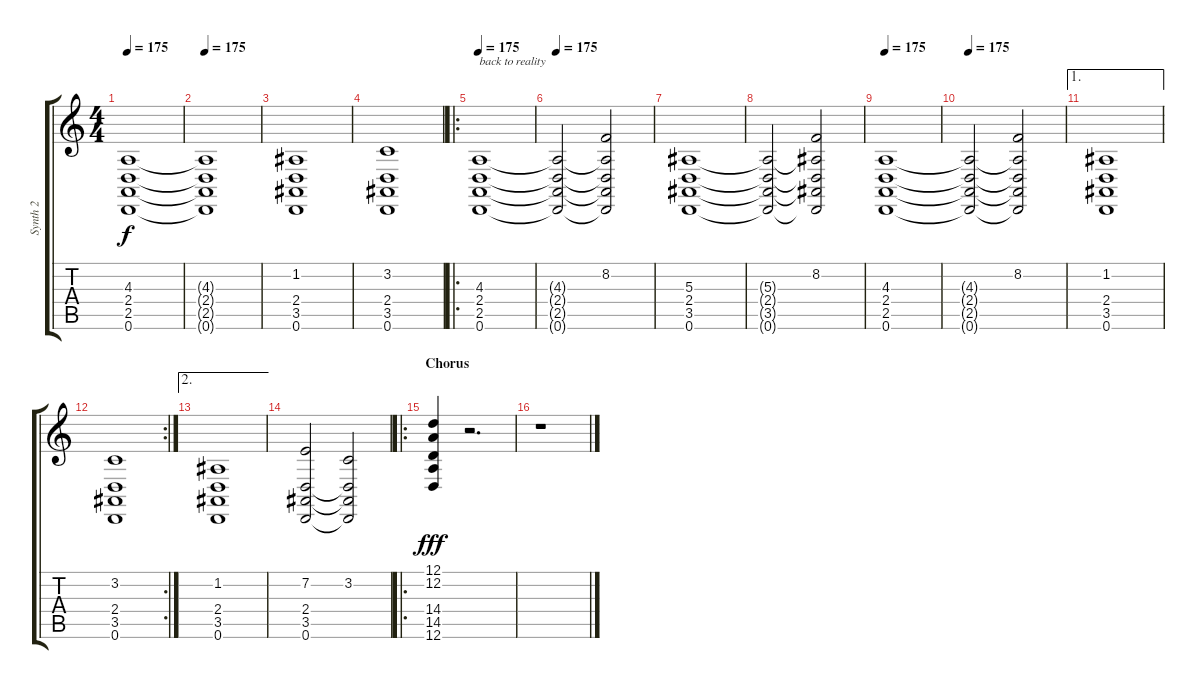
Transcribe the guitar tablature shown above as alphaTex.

\track ("Synth 2" "Synth 2") {instrument brasssection}
\staff {score tabs}
\tuning (D4 A3 F3 C3 G2 D2) {hide}
\ts (4 4)
\tempo 175
\clef g2
\ks c
(4.3 2.4 2.5 0.6).1{dy f} |
\tempo 175
(4.3{t} 2.4{t} 2.5{t} 0.6{t}).1 |
(1.2 2.4 3.5 0.6).1 |
(3.2 2.4 3.5 0.6).1 |
\ro
\tempo 175
(4.3 2.4 2.5 0.6).1{txt "back to reality"} |
\tempo 175
(4.3{t} 2.4{t} 2.5{t} 0.6{t}).2 (8.2 4.3{t} 2.4{t} 2.5{t} 0.6{t}).2 |
(5.3 2.4 3.5 0.6).1 |
(5.3{t} 2.4{t} 3.5{t} 0.6{t}).2 (8.2 5.3{t} 2.4{t} 3.5{t} 0.6{t}).2 |
\tempo 175
(4.3 2.4 2.5 0.6).1 |
\tempo 175
(4.3{t} 2.4{t} 2.5{t} 0.6{t}).2 (8.2 4.3{t} 2.4{t} 2.5{t} 0.6{t}).2 |
\ae 1
(1.2 2.4 3.5 0.6).1 |
\rc 2
(3.2 2.4 3.5 0.6).1 |
\ae 2
(1.2 2.4 3.5 0.6).1 |
(7.2 2.4 3.5 0.6).2 (3.2 2.4{t} 3.5{t} 0.6{t}).2 |
\ro
\section ("" "Chorus")
(12.1 12.2 14.4 14.5 12.6).4{dy fff} r.2{d} |
r.1
